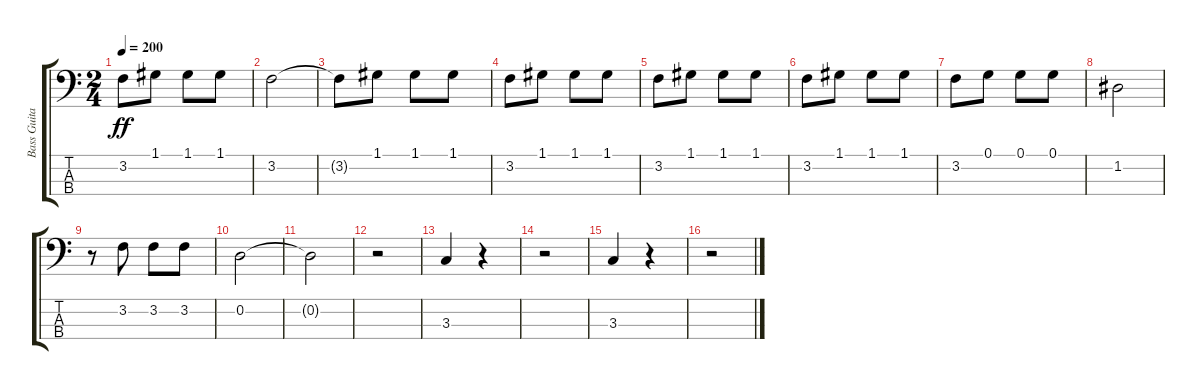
\track ("Bass Guitar" "Bass Guita") {instrument electricbassfinger}
\staff {score tabs}
\tuning (G2 D2 A1 E1) {hide}
\ts (2 4)
\tempo 200
\clef f4
\ks c
3.2{t}.8{dy ff} 1.1.8 1.1.8 1.1.8 |
3.2.2 |
3.2{t}.8 1.1.8 1.1.8 1.1.8 |
3.2.8 1.1.8 1.1.8 1.1.8 |
3.2.8 1.1.8 1.1.8 1.1.8 |
3.2.8 1.1.8 1.1.8 1.1.8 |
3.2.8 0.1.8 0.1.8 0.1.8 |
1.2.2 |
r.8 3.2.8 3.2.8 3.2.8 |
0.2.2 |
0.2{t}.2 |
r.2 |
3.3.4 r.4 |
r.2 |
3.3.4 r.4 |
r.2
